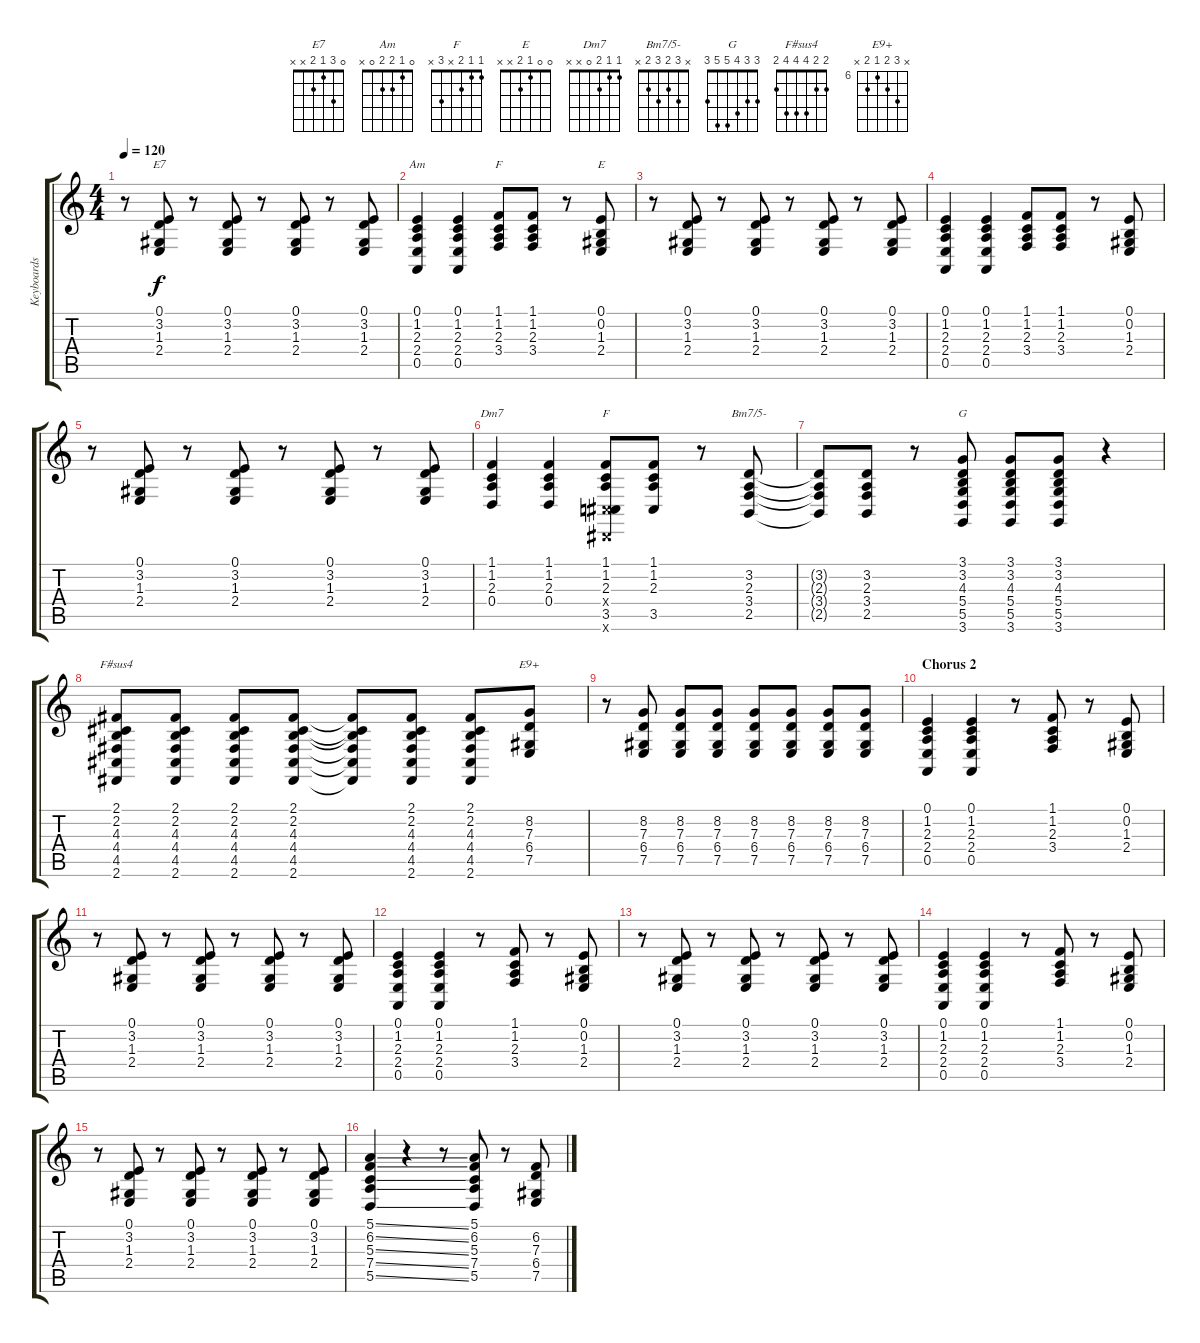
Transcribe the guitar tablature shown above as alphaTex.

\track ("Keyboards w/Guitar" "Keyboards ") {instrument electricgrandpiano}
\staff {score tabs}
\tuning (E4 B3 G3 D3 A2 E2) {hide}
\chord ("E7" 0 3 1 2 x x)
\chord ("Am" 0 1 2 2 0 x)
\chord ("F" 1 1 2 3 x x)
\chord ("E" 0 0 1 2 x x)
\chord ("Dm7" 1 1 2 0 x x)
\chord ("F" 1 1 2 x 3 x)
\chord ("Bm7/5-" x 3 2 3 2 x)
\chord ("G" 3 3 4 5 5 3)
\chord ("F#sus4" 2 2 4 4 4 2)
\chord ("E9+" x 8 7 6 7 x) {firstfret 6}
\ts (4 4)
\tempo 120
\clef g2
\ks c
r.8{dy f} (0.1 3.2 1.3 2.4).8{ch "E7"} r.8 (0.1 3.2 1.3 2.4).8 r.8 (0.1 3.2 1.3 2.4).8 r.8 (0.1 3.2 1.3 2.4).8 |
(0.1 1.2 2.3 2.4 0.5).4{ch "Am"} (0.1 1.2 2.3 2.4 0.5).4 (1.1 1.2 2.3 3.4).8{ch "F"} (1.1 1.2 2.3 3.4).8 r.8 (0.1 0.2 1.3 2.4).8{ch "E"} |
r.8 (0.1 3.2 1.3 2.4).8 r.8 (0.1 3.2 1.3 2.4).8 r.8 (0.1 3.2 1.3 2.4).8 r.8 (0.1 3.2 1.3 2.4).8 |
(0.1 1.2 2.3 2.4 0.5).4 (0.1 1.2 2.3 2.4 0.5).4 (1.1 1.2 2.3 3.4).8 (1.1 1.2 2.3 3.4).8 r.8 (0.1 0.2 1.3 2.4).8 |
r.8 (0.1 3.2 1.3 2.4).8 r.8 (0.1 3.2 1.3 2.4).8 r.8 (0.1 3.2 1.3 2.4).8 r.8 (0.1 3.2 1.3 2.4).8 |
(1.1 1.2 2.3 0.4).4{ch "Dm7"} (1.1 1.2 2.3 0.4).4 (1.1 1.2 2.3 -1.4{x} 3.5 -1.6{x}).8{ch "F"} (1.1 1.2 2.3 3.5).8 r.8 (3.2 2.3 3.4 2.5).8{ch "Bm7/5-"} |
(3.2{t} 2.3{t} 3.4{t} 2.5{t}).8 (3.2 2.3 3.4 2.5).8 r.8 (3.1 3.2 4.3 5.4 5.5 3.6).8{ch "G"} (3.1 3.2 4.3 5.4 5.5 3.6).8 (3.1 3.2 4.3 5.4 5.5 3.6).8 r.4 |
(2.1 2.2 4.3 4.4 4.5 2.6).8{ch "F#sus4"} (2.1 2.2 4.3 4.4 4.5 2.6).8 (2.1 2.2 4.3 4.4 4.5 2.6).8 (2.1 2.2 4.3 4.4 4.5 2.6).8 (2.1{t} 2.2{t} 4.3{t} 4.4{t} 4.5{t} 2.6{t}).8 (2.1 2.2 4.3 4.4 4.5 2.6).8 (2.1 2.2 4.3 4.4 4.5 2.6).8 (8.2 7.3 6.4 7.5).8{ch "E9+"} |
r.8 (8.2 7.3 6.4 7.5).8 (8.2 7.3 6.4 7.5).8 (8.2 7.3 6.4 7.5).8 (8.2 7.3 6.4 7.5).8 (8.2 7.3 6.4 7.5).8 (8.2 7.3 6.4 7.5).8 (8.2 7.3 6.4 7.5).8 |
\section ("" "Chorus 2")
(0.1 1.2 2.3 2.4 0.5).4 (0.1 1.2 2.3 2.4 0.5).4 r.8 (1.1 1.2 2.3 3.4).8 r.8 (0.1 0.2 1.3 2.4).8 |
r.8 (0.1 3.2 1.3 2.4).8 r.8 (0.1 3.2 1.3 2.4).8 r.8 (0.1 3.2 1.3 2.4).8 r.8 (0.1 3.2 1.3 2.4).8 |
(0.1 1.2 2.3 2.4 0.5).4 (0.1 1.2 2.3 2.4 0.5).4 r.8 (1.1 1.2 2.3 3.4).8 r.8 (0.1 0.2 1.3 2.4).8 |
r.8 (0.1 3.2 1.3 2.4).8 r.8 (0.1 3.2 1.3 2.4).8 r.8 (0.1 3.2 1.3 2.4).8 r.8 (0.1 3.2 1.3 2.4).8 |
(0.1 1.2 2.3 2.4 0.5).4 (0.1 1.2 2.3 2.4 0.5).4 r.8 (1.1 1.2 2.3 3.4).8 r.8 (0.1 0.2 1.3 2.4).8 |
r.8 (0.1 3.2 1.3 2.4).8 r.8 (0.1 3.2 1.3 2.4).8 r.8 (0.1 3.2 1.3 2.4).8 r.8 (0.1 3.2 1.3 2.4).8 |
(5.1{ss} 6.2{ss} 5.3{ss} 7.4{ss} 5.5{ss}).4 r.4 r.8 (5.1 6.2 5.3 7.4 5.5).8 r.8 (6.2 7.3 6.4 7.5).8
